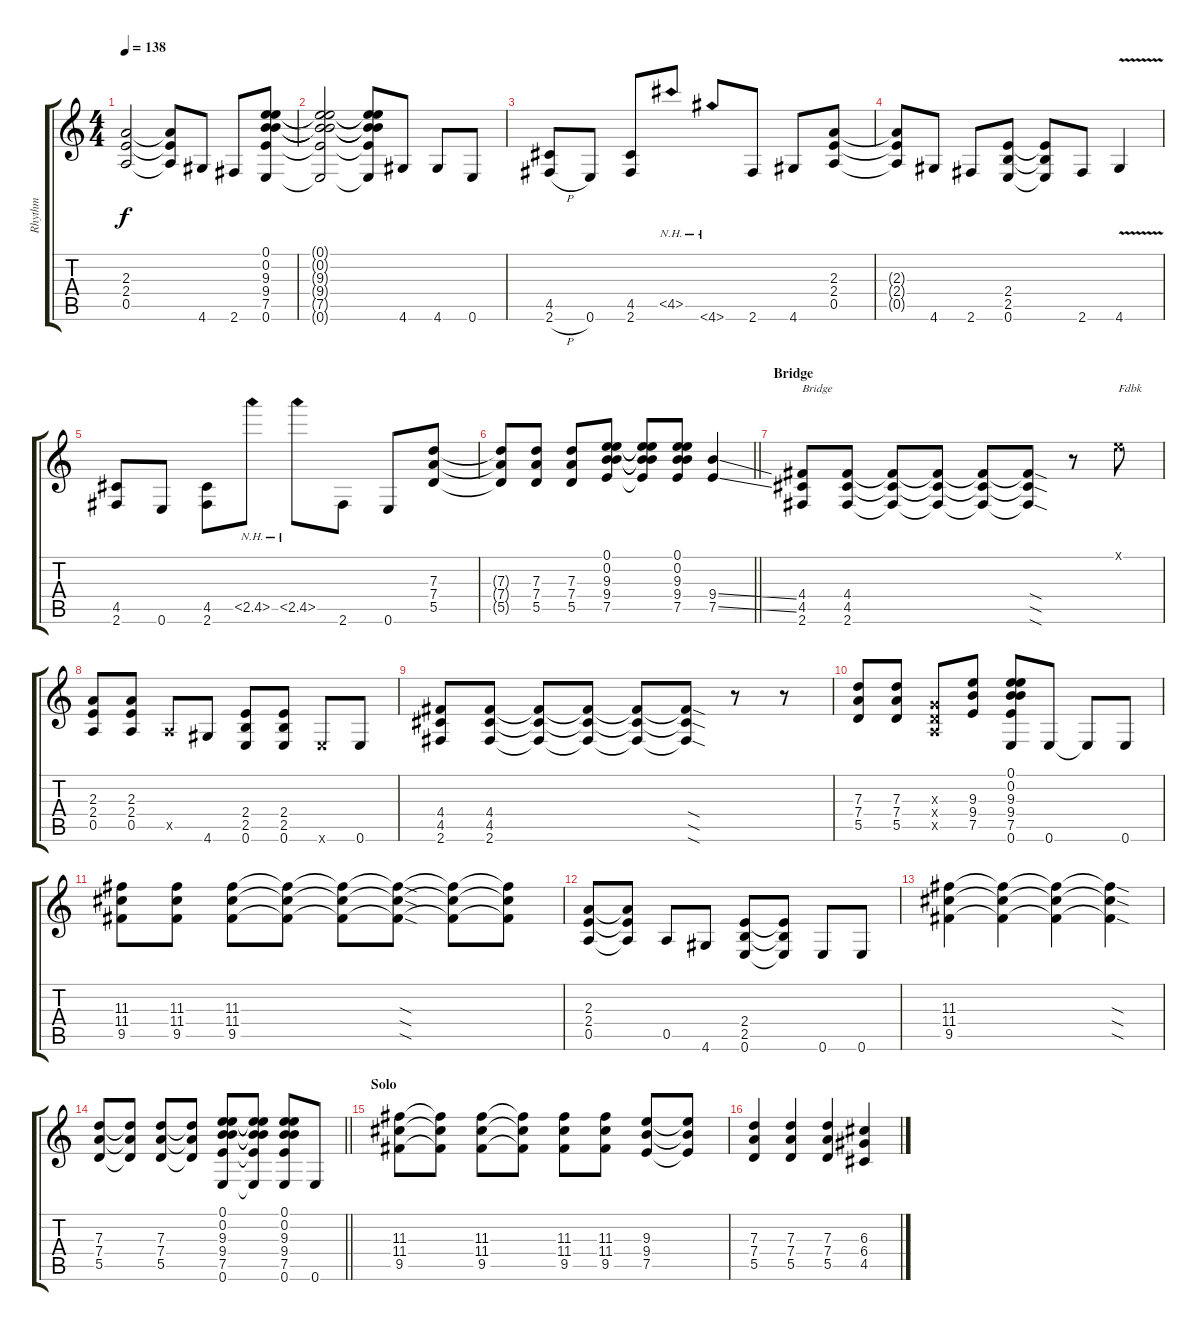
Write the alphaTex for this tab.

\track ("Rhythm" "Rhythm") {instrument overdrivenguitar}
\staff {score tabs}
\tuning (E4 B3 G3 D3 A2 E2) {hide}
\ts (4 4)
\tempo 138
\clef g2
\ks c
(2.3 2.4 0.5).2{dy f} (2.3{t} 2.4{t} 0.5{t}).8 4.6.8 2.6.8 (0.1 0.2 9.3 9.4 7.5 0.6).8 |
(0.1{t} 0.2{t} 9.3{t} 9.4{t} 7.5{t} 0.6{t}).2 (0.1{t} 0.2{t} 9.3{t} 9.4{t} 7.5{t} 0.6{t}).8 4.6.8 4.6.8 0.6.8 |
(4.5 2.6{h}).8 0.6.8 (4.5 2.6).8 4.5{nh}.8 4.6{nh}.8 2.6.8 4.6.8 (2.3 2.4 0.5).8 |
(2.3{t} 2.4{t} 0.5{t}).8 4.6.8 2.6.8 (2.4 2.5 0.6).8 (2.4{t} 2.5{t} 0.6{t}).8 2.6.8 4.6{v}.4 |
(4.5 2.6).8 0.6.8 (4.5 2.6).8 2.5{nh}.8 2.5{nh}.8 2.6.8 0.6.8 (7.3 7.4 5.5).8 |
\barLineRight lightlight
(7.3{t} 7.4{t} 5.5{t}).8 (7.3 7.4 5.5).8 (7.3 7.4 5.5).8 (0.1 0.2 9.3 9.4 7.5).8 (0.1{t} 0.2{t} 9.3{t} 9.4{t} 7.5{t}).8 (0.1 0.2 9.3 9.4 7.5).8 (9.4{ss} 7.5{ss}).4 |
\section ("" "Bridge")
(4.4 4.5 2.6).8{txt "Bridge"} (4.4 4.5 2.6).8 (4.4{t} 4.5{t} 2.6{t}).8 (4.4{t} 4.5{t} 2.6{t}).8 (4.4{t} 4.5{t} 2.6{t}).8 (4.4{sod t} 4.5{sod t} 2.6{sod t}).8 r.8 0.1{x}.8{txt "Fdbk"} |
(2.3 2.4 0.5).8 (2.3 2.4 0.5).8 0.5{x}.8 4.6.8 (2.4 2.5 0.6).8 (2.4 2.5 0.6).8 0.6{x}.8 0.6.8 |
(4.4 4.5 2.6).8 (4.4 4.5 2.6).8 (4.4{t} 4.5{t} 2.6{t}).8 (4.4{t} 4.5{t} 2.6{t}).8 (4.4{t} 4.5{t} 2.6{t}).8 (4.4{sod t} 4.5{sod t} 2.6{sod t}).8 r.8 r.8 |
(7.3 7.4 5.5).8 (7.3 7.4 5.5).8 (0.3{x} 0.4{x} 0.5{x}).8 (9.3 9.4 7.5).8 (0.1 0.2 9.3 9.4 7.5 0.6).8 0.6.8 0.6{t}.8 0.6.8 |
(11.3 11.4 9.5).8 (11.3 11.4 9.5).8 (11.3 11.4 9.5).8 (11.3{t} 11.4{t} 9.5{t}).8 (11.3{t} 11.4{t} 9.5{t}).8 (11.3{sod t} 11.4{sod t} 9.5{sod t}).8 (11.3{t} 11.4{t} 9.5{t}).8 (11.3{t} 11.4{t} 9.5{t}).8 |
(2.3 2.4 0.5).8 (2.3{t} 2.4{t} 0.5{t}).8 0.5.8 4.6.8 (2.4 2.5 0.6).8 (2.4{t} 2.5{t} 0.6{t}).8 0.6.8 0.6.8 |
(11.3 11.4 9.5).4 (11.3{t} 11.4{t} 9.5{t}).4 (11.3{t} 11.4{t} 9.5{t}).4 (11.3{sod t} 11.4{sod t} 9.5{sod t}).4 |
\barLineRight lightlight
(7.3 7.4 5.5).8 (7.3{t} 7.4{t} 5.5{t}).8 (7.3 7.4 5.5).8 (7.3{t} 7.4{t} 5.5{t}).8 (0.1 0.2 9.3 9.4 7.5 0.6).8 (0.1{t} 0.2{t} 9.3{t} 9.4{t} 7.5{t} 0.6{t}).8 (0.1 0.2 9.3 9.4 7.5 0.6).8 0.6.8 |
\section ("" "Solo")
(11.3 11.4 9.5).8 (11.3{t} 11.4{t} 9.5{t}).8 (11.3 11.4 9.5).8 (11.3{t} 11.4{t} 9.5{t}).8 (11.3 11.4 9.5).8 (11.3 11.4 9.5).8 (9.3 9.4 7.5).8 (9.3{t} 9.4{t} 7.5{t}).8 |
(7.3 7.4 5.5).4 (7.3 7.4 5.5).4 (7.3 7.4 5.5).4 (6.3 6.4 4.5).4
